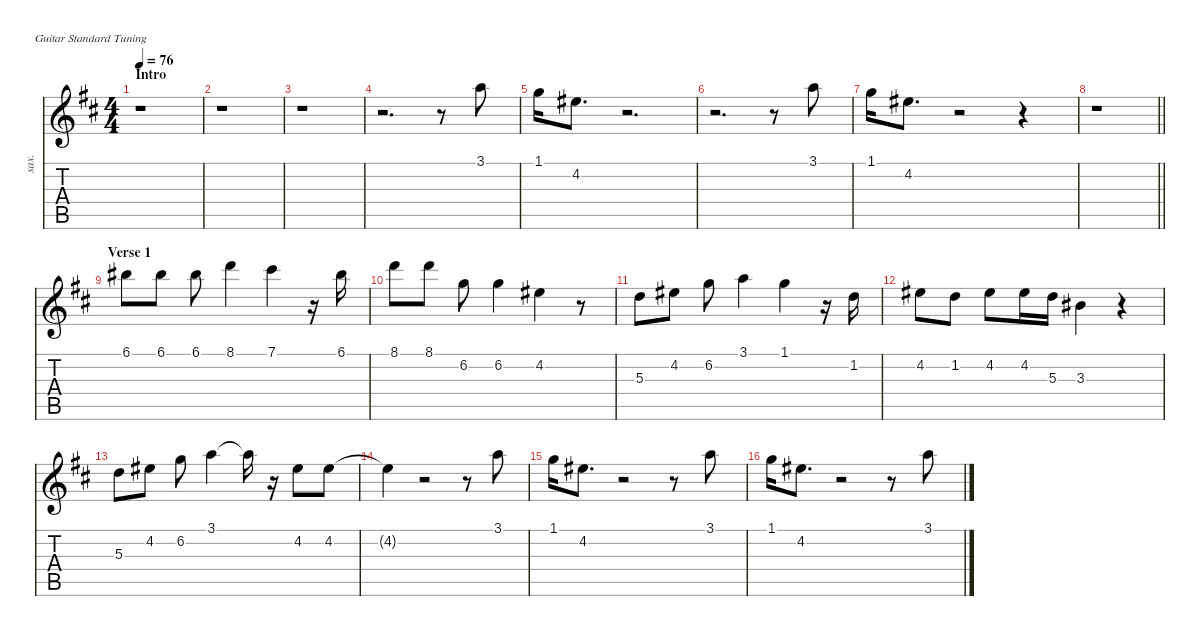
\defaultSystemsLayout 4
\hideDynamics
\bracketExtendMode nobrackets
\otherSystemsTrackNameOrientation horizontal
\track ("Backup Vocal" "sax.") {mute instrument tenorsax}
\staff {score tabs}
\tuning (E4 B3 G3 D3 A2 E2)
\displaytranspose 14
\ts (4 4)
\beaming (8 2 2 2 2)
\section ("" "Intro")
\tempo 76
\clef g2
\ks d
r.1{dy f instrument tenorsax} |
r.1 |
r.1 |
r.2{d} r.8 3.1{acc forcenatural}.8 |
1.1{acc forcenatural}.16 4.2{acc #}.8{d} r.2{d} |
r.2{d} r.8 3.1{acc forcenatural}.8 |
1.1{acc forcenatural}.16 4.2{acc #}.8{d} r.2 r.4 |
\barLineRight lightlight
r.1 |
\section ("" "Verse 1")
6.1{acc #}.8 6.1{acc #}.8 6.1{acc #}.8 8.1{acc forcenatural}.4 7.1{acc #}.4 r.16 6.1{acc #}.16 |
8.1{acc forcenatural}.8 8.1{acc forcenatural}.8 6.2{acc forcenatural}.8 6.2{acc forcenatural}.4 4.2{acc #}.4 r.8 |
5.3{acc forcenatural}.8 4.2{acc #}.8 6.2{acc forcenatural}.8 3.1{acc forcenatural}.4 1.1{acc forcenatural}.4 r.16 1.2{acc forcenatural}.16 |
4.2{acc #}.8 1.2{acc forcenatural}.8 4.2{acc #}.8 4.2{acc #}.16 5.3{acc forcenatural}.16 3.3{acc #}.4 r.4 |
5.3{acc forcenatural}.8 4.2{acc #}.8 6.2{acc forcenatural}.8 3.1{acc forcenatural}.4 3.1{t acc forcenatural}.16 r.16 4.2{acc #}.8 4.2{acc #}.8 |
4.2{t acc #}.4 r.2 r.8 3.1{acc forcenatural}.8 |
1.1{acc forcenatural}.16 4.2{acc #}.8{d} r.2 r.8 3.1{acc forcenatural}.8 |
1.1{acc forcenatural}.16 4.2{acc #}.8{d} r.2 r.8 3.1{acc forcenatural}.8
